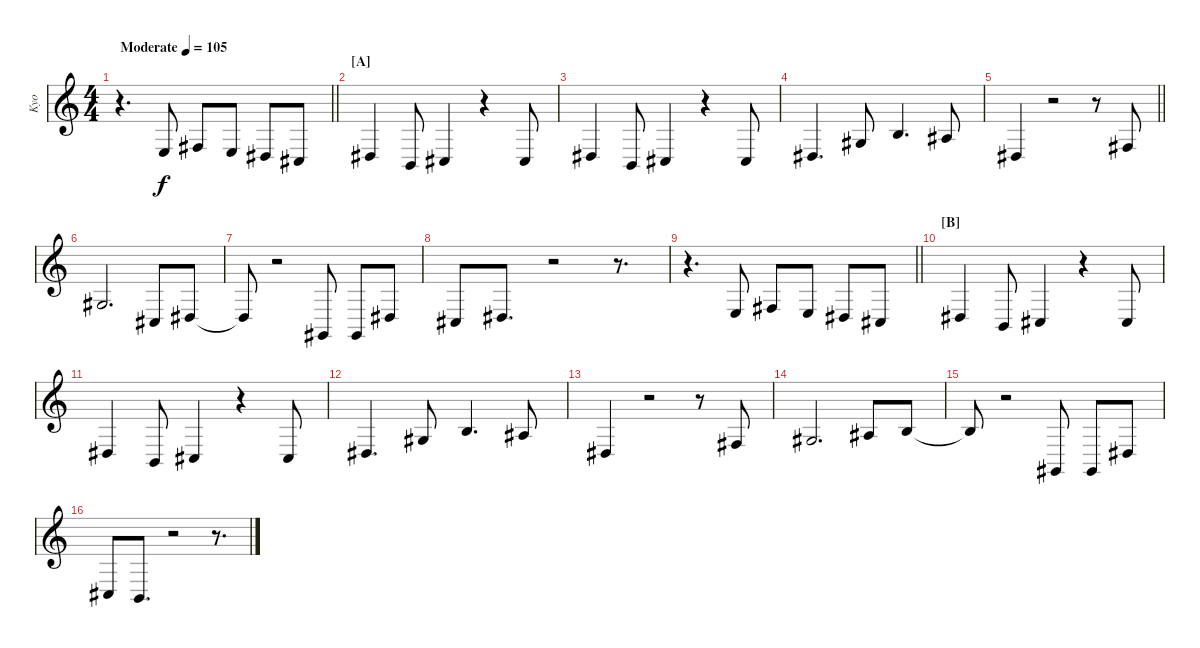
\track ("Kyo" "Kyo") {instrument flute}
\staff {score}
\tuning (E4 B3 G3 D3 A2 E2) {hide}
\ts (4 4)
\tempo (105 "Moderate")
\clef g2
\barLineRight lightlight
\ks c
r.4{d dy f instrument flute} 7.5.8 9.5.8 7.5.8 6.5.8 4.5.8 |
\section ("" "[A]")
6.5.4 2.5.8 4.5.4 r.4 4.5.8 |
6.5.4 2.5.8 4.5.4 r.4 4.5.8 |
6.5.4{d} 6.4.8 9.4.4{d} 8.4.8 |
\barLineRight lightlight
6.5.4 r.2 r.8 4.4.8 |
6.4.2{d} 4.5.8 6.5.8 |
6.5{t}.8 r.2 4.6.8 4.6.8 6.5.8 |
4.5.8 6.5.8{d} r.2 r.8{d} |
\barLineRight lightlight
r.4{d} 7.5.8 9.5.8 7.5.8 6.5.8 4.5.8 |
\section ("" "[B]")
6.5.4 2.5.8 4.5.4 r.4 4.5.8 |
6.5.4 2.5.8 4.5.4 r.4 4.5.8 |
6.5.4{d} 6.4.8 9.4.4{d} 8.4.8 |
6.5.4 r.2 r.8 4.4.8 |
6.4.2{d} 3.3.8 4.3.8 |
4.3{t}.8 r.2 4.6.8 4.6.8 6.5.8 |
4.5.8 2.5.8{d} r.2 r.8{d}
